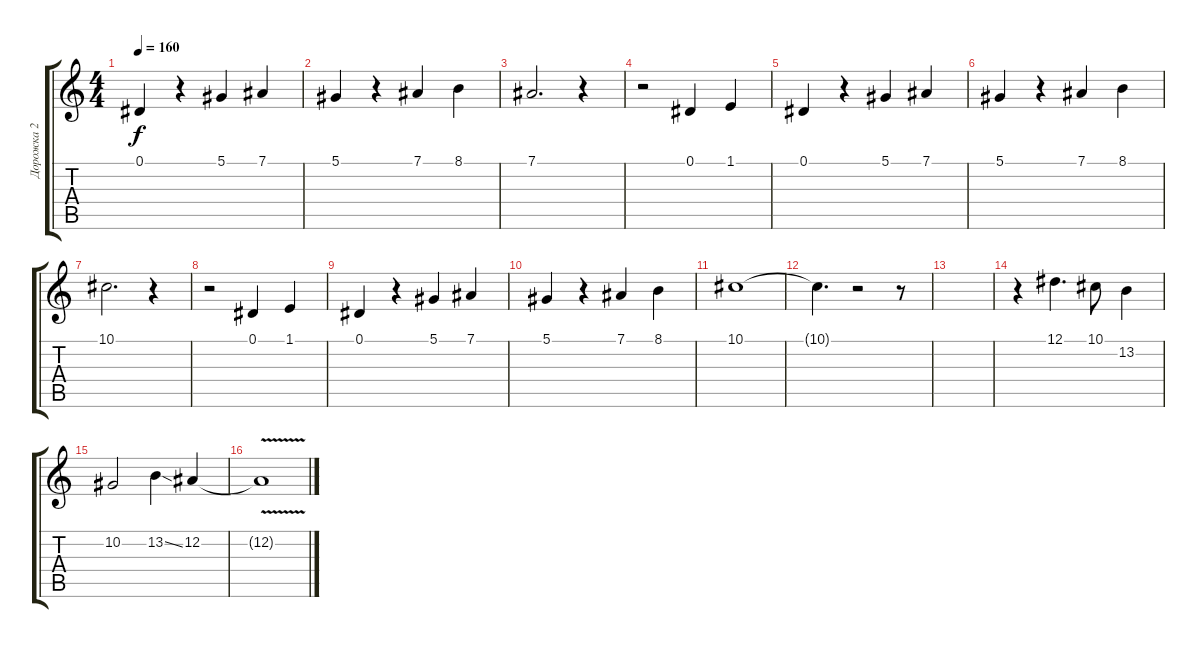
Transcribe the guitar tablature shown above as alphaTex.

\track ("Дорожка 2" "Дорожка 2") {instrument lead3calliope}
\staff {score tabs}
\tuning (Eb4 Bb3 Gb3 Db3 Ab2 Eb2) {hide}
\ts (4 4)
\tempo 160
\clef g2
\ks c
0.1.4{dy f} r.4 5.1.4 7.1.4 |
5.1.4 r.4 7.1.4 8.1.4 |
7.1.2{d} r.4 |
r.2 0.1.4 1.1.4 |
0.1.4 r.4 5.1.4 7.1.4 |
5.1.4 r.4 7.1.4 8.1.4 |
10.1.2{d} r.4 |
r.2 0.1.4 1.1.4 |
0.1.4 r.4 5.1.4 7.1.4 |
5.1.4 r.4 7.1.4 8.1.4 |
10.1.1 |
10.1{t}.4{d} r.2 r.8 |
|
r.4 12.1.4{d} 10.1.8 13.2.4 |
10.2.2 13.2{ss}.4 12.2.4 |
12.2{v t}.1
